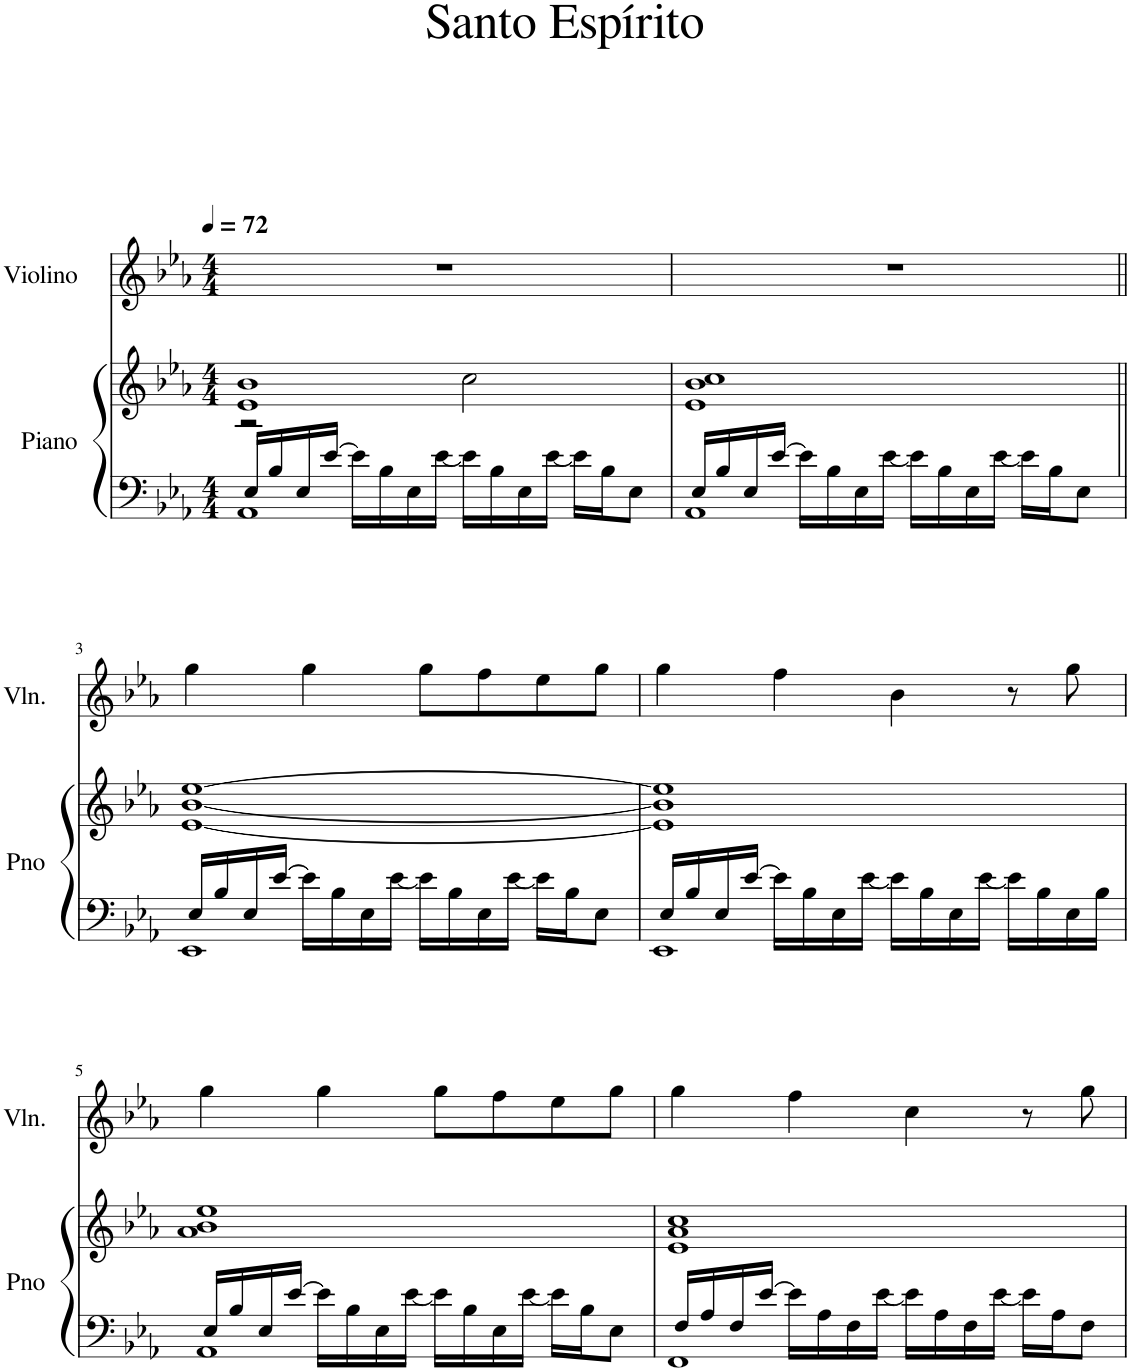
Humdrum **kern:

**kern	**kern	**kern
*part2	*part2	*part1
*staff3	*staff2	*staff1
*I"Piano	*	*I"Violino
*I'Pno	*	*I'Vln.
*clefF4	*clefG2	*clefG2
*k[b-e-a-]	*k[b-e-a-]	*k[b-e-a-]
*M4/4	*M4/4	*M4/4
*MM72	*MM72	*MM72
=1	=1	=1
*^	*^	*
1AA-	16E-/LL	1e- 1b-	2r	1r
.	16B-/	.	.	.
.	16E-/	.	.	.
.	[16e-/JJ	.	.	.
.	16e-\LL]	.	.	.
.	16B-\	.	.	.
.	16E-\	.	.	.
.	[16e-\JJ	.	.	.
.	16e-\LL]	.	2cc\	.
.	16B-\	.	.	.
.	16E-\	.	.	.
.	[16e-\JJ	.	.	.
.	16e-\LL]	.	.	.
.	16B-\J	.	.	.
.	8E-\J	.	.	.
*	*	*v	*v	*
=2	=2	=2	=2
1AA-	16E-/LL	1e- 1b- 1cc	1r
.	16B-/	.	.
.	16E-/	.	.
.	[16e-/JJ	.	.
.	16e-\LL]	.	.
.	16B-\	.	.
.	16E-\	.	.
.	[16e-\JJ	.	.
.	16e-\LL]	.	.
.	16B-\	.	.
.	16E-\	.	.
.	[16e-\JJ	.	.
.	16e-\LL]	.	.
.	16B-\J	.	.
.	8E-\J	.	.
!!LO:LB:g=z
=3||	=3||	=3||	=3||
1EE-	16E-/LL	[1e- [1b- [1ee-	4gg\
.	16B-/	.	.
.	16E-/	.	.
.	[16e-/JJ	.	.
.	16e-\LL]	.	4gg\
.	16B-\	.	.
.	16E-\	.	.
.	[16e-\JJ	.	.
.	16e-\LL]	.	8gg\L
.	16B-\	.	.
.	16E-\	.	8ff\
.	[16e-\JJ	.	.
.	16e-\LL]	.	8ee-\
.	16B-\J	.	.
.	8E-\J	.	8gg\J
=4	=4	=4	=4
1EE-	16E-/LL	1e-] 1b-] 1ee-]	4gg\
.	16B-/	.	.
.	16E-/	.	.
.	[16e-/JJ	.	.
.	16e-\LL]	.	4ff\
.	16B-\	.	.
.	16E-\	.	.
.	[16e-\JJ	.	.
.	16e-\LL]	.	4b-\
.	16B-\	.	.
.	16E-\	.	.
.	[16e-\JJ	.	.
.	16e-\LL]	.	8r
.	16B-\	.	.
.	16E-\	.	8gg\
.	16B-\JJ	.	.
!!LO:LB:g=z
=5	=5	=5	=5
1AA-	16E-/LL	1a- 1b- 1ee-	4gg\
.	16B-/	.	.
.	16E-/	.	.
.	[16e-/JJ	.	.
.	16e-\LL]	.	4gg\
.	16B-\	.	.
.	16E-\	.	.
.	[16e-\JJ	.	.
.	16e-\LL]	.	8gg\L
.	16B-\	.	.
.	16E-\	.	8ff\
.	[16e-\JJ	.	.
.	16e-\LL]	.	8ee-\
.	16B-\J	.	.
.	8E-\J	.	8gg\J
=6	=6	=6	=6
1FF	16F/LL	1e- 1a- 1cc	4gg\
.	16A-/	.	.
.	16F/	.	.
.	[16e-/JJ	.	.
.	16e-\LL]	.	4ff\
.	16A-\	.	.
.	16F\	.	.
.	[16e-\JJ	.	.
.	16e-\LL]	.	4cc\
.	16A-\	.	.
.	16F\	.	.
.	[16e-\JJ	.	.
.	16e-\LL]	.	8r
.	16A-\J	.	.
.	8F\J	.	8gg\
*v	*v	*	*
=	=	=
*-	*-	*-
